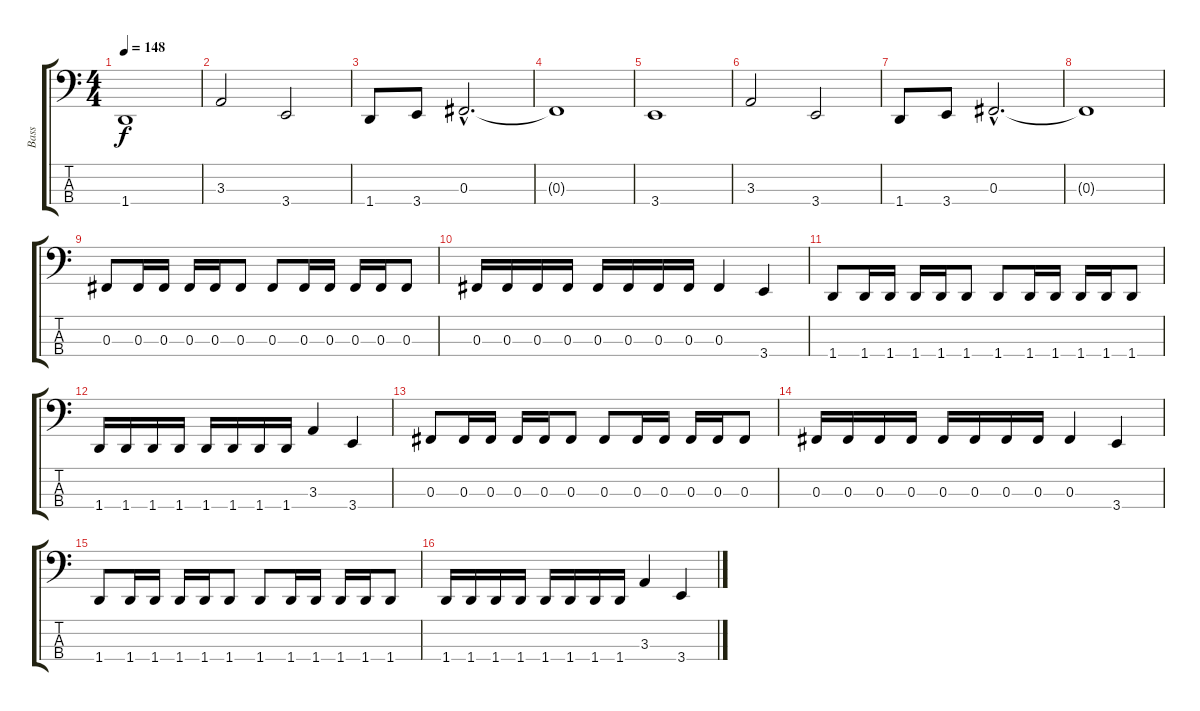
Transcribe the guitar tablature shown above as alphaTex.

\track ("Bass" "Bass") {instrument electricbassfinger}
\staff {score tabs}
\tuning (E2 B1 Gb1 Db1) {hide}
\ts (4 4)
\tempo 148
\clef f4
\ks c
1.4.1{dy f} |
3.3.2 3.4.2 |
1.4.8 3.4.8 0.3{hac}.2{d} |
0.3{t}.1 |
3.4.1 |
3.3.2 3.4.2 |
1.4.8 3.4.8 0.3{hac}.2{d} |
0.3{t}.1 |
0.3.8 0.3.16 0.3.16 0.3.16 0.3.16 0.3.8 0.3.8 0.3.16 0.3.16 0.3.16 0.3.16 0.3.8 |
0.3.16 0.3.16 0.3.16 0.3.16 0.3.16 0.3.16 0.3.16 0.3.16 0.3.4 3.4.4 |
1.4.8 1.4.16 1.4.16 1.4.16 1.4.16 1.4.8 1.4.8 1.4.16 1.4.16 1.4.16 1.4.16 1.4.8 |
1.4.16 1.4.16 1.4.16 1.4.16 1.4.16 1.4.16 1.4.16 1.4.16 3.3.4 3.4.4 |
0.3.8 0.3.16 0.3.16 0.3.16 0.3.16 0.3.8 0.3.8 0.3.16 0.3.16 0.3.16 0.3.16 0.3.8 |
0.3.16 0.3.16 0.3.16 0.3.16 0.3.16 0.3.16 0.3.16 0.3.16 0.3.4 3.4.4 |
1.4.8 1.4.16 1.4.16 1.4.16 1.4.16 1.4.8 1.4.8 1.4.16 1.4.16 1.4.16 1.4.16 1.4.8 |
1.4.16 1.4.16 1.4.16 1.4.16 1.4.16 1.4.16 1.4.16 1.4.16 3.3.4 3.4.4
